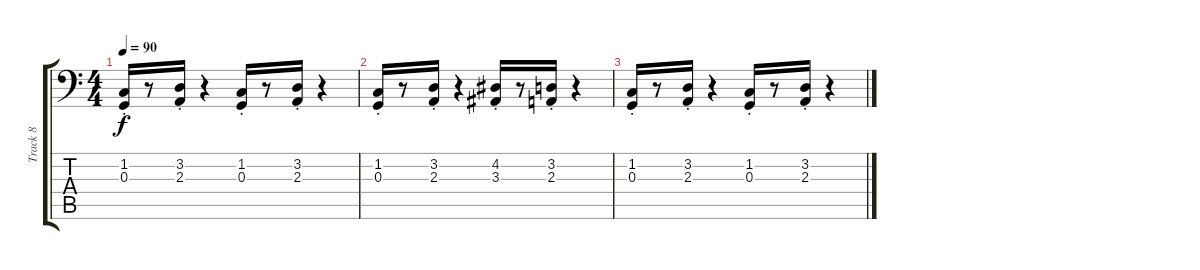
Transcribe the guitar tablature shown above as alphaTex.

\track ("Track 8" "Track 8") {instrument pizzicatostrings}
\staff {score tabs}
\tuning (E3 B2 G2 D2 A1 E1) {hide}
\ts (4 4)
\tempo 90
\clef f4
\ks c
(1.2{st} 0.3{st}).16{dy f} r.8 (3.2{st} 2.3{st}).16 r.4 (1.2{st} 0.3{st}).16 r.8 (3.2{st} 2.3{st}).16 r.4 |
(1.2{st} 0.3{st}).16 r.8 (3.2{st} 2.3{st}).16 r.4 (4.2{st} 3.3{st}).16 r.8 (3.2{st} 2.3{st}).16 r.4 |
(1.2{st} 0.3{st}).16 r.8 (3.2{st} 2.3{st}).16 r.4 (1.2{st} 0.3{st}).16 r.8 (3.2{st} 2.3{st}).16 r.4
